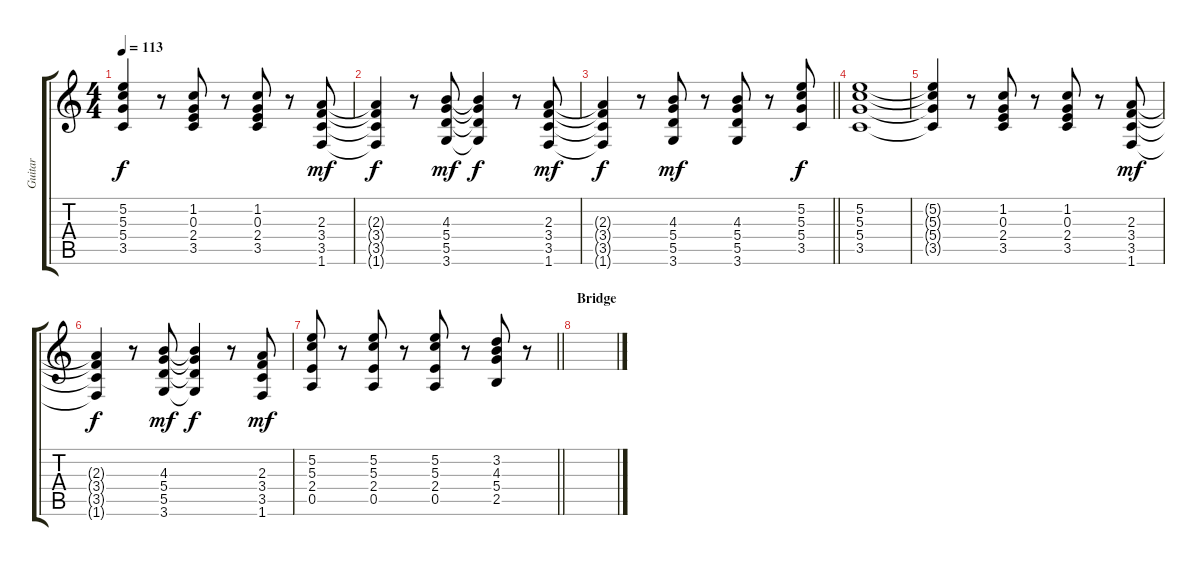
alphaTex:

\track ("Guitar " "Guitar ") {instrument electricguitarclean}
\staff {score tabs}
\tuning (E4 B3 G3 D3 A2 E2) {hide}
\ts (4 4)
\tempo 113
\clef g2
\ks c
(5.2{t} 5.3{t} 5.4{t} 3.5{t}).4{dy f} r.8 (1.2 0.3 2.4 3.5).8 r.8 (1.2 0.3 2.4 3.5).8 r.8 (2.3 3.4 3.5 1.6).8{dy mf} |
(2.3{t} 3.4{t} 3.5{t} 1.6{t}).4{dy f} r.8 (4.3 5.4 5.5 3.6).8{dy mf} (4.3{t} 5.4{t} 5.5{t} 3.6{t}).4{dy f} r.8 (2.3 3.4 3.5 1.6).8{dy mf} |
\barLineRight lightlight
(2.3{t} 3.4{t} 3.5{t} 1.6{t}).4{dy f} r.8 (4.3 5.4 5.5 3.6).8{dy mf} r.8 (4.3 5.4 5.5 3.6).8 r.8 (5.2 5.3 5.4 3.5).8{dy f} |
(5.2 5.3 5.4 3.5).1 |
(5.2{t} 5.3{t} 5.4{t} 3.5{t}).4 r.8 (1.2 0.3 2.4 3.5).8 r.8 (1.2 0.3 2.4 3.5).8 r.8 (2.3 3.4 3.5 1.6).8{dy mf} |
(2.3{t} 3.4{t} 3.5{t} 1.6{t}).4{dy f} r.8 (4.3 5.4 5.5 3.6).8{dy mf} (4.3{t} 5.4{t} 5.5{t} 3.6{t}).4{dy f} r.8 (2.3 3.4 3.5 1.6).8{dy mf} |
\barLineRight lightlight
(5.2 5.3 2.4 0.5).8 r.8 (5.2 5.3 2.4 0.5).8 r.8 (5.2 5.3 2.4 0.5).8 r.8 (3.2 4.3 5.4 2.5).8 r.8 |
\section ("" "Bridge")
